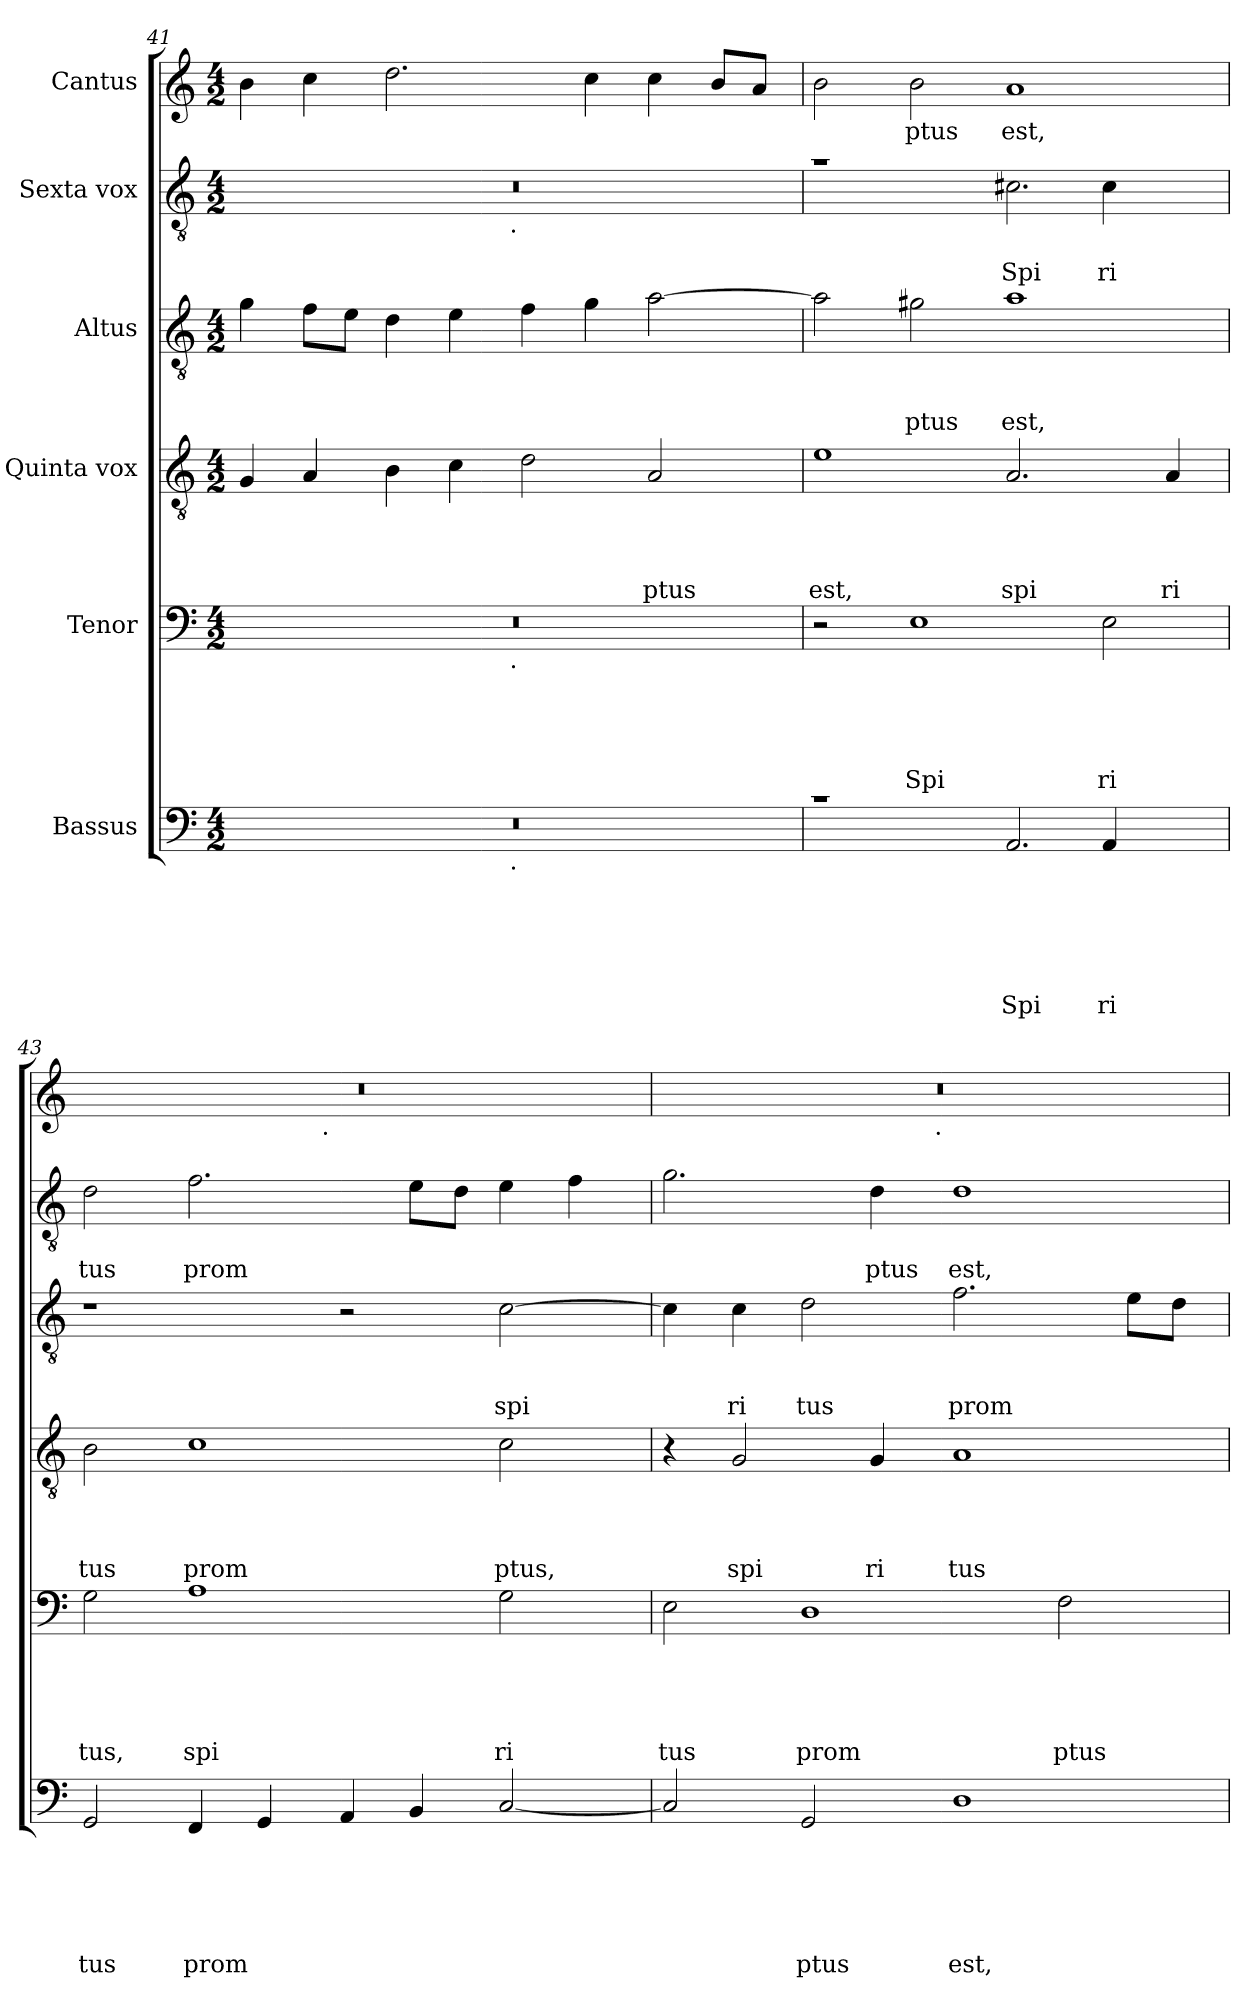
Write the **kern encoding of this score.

**kern	**text	**text	**text	**text	**text	**text	**kern	**text	**text	**text	**text	**text	**kern	**text	**text	**text	**text	**kern	**text	**text	**text	**kern	**text	**text	**kern	**text
*part6	*part6	*part6	*part6	*part6	*part6	*part6	*part5	*part5	*part5	*part5	*part5	*part5	*part4	*part4	*part4	*part4	*part4	*part3	*part3	*part3	*part3	*part2	*part2	*part2	*part1	*part1
*staff6	*staff6	*staff6	*staff6	*staff6	*staff6	*staff6	*staff5	*staff5	*staff5	*staff5	*staff5	*staff5	*staff4	*staff4	*staff4	*staff4	*staff4	*staff3	*staff3	*staff3	*staff3	*staff2	*staff2	*staff2	*staff1	*staff1
*I"Bassus	*	*	*	*	*	*	*I"Tenor	*	*	*	*	*	*I"Quinta vox	*	*	*	*	*I"Altus	*	*	*	*I"Sexta vox	*	*	*I"Cantus	*
*clefF4	*	*	*	*	*	*	*clefF4	*	*	*	*	*	*clefGv2	*	*	*	*	*clefGv2	*	*	*	*clefGv2	*	*	*clefG2	*
*k[]	*	*	*	*	*	*	*k[]	*	*	*	*	*	*k[]	*	*	*	*	*k[]	*	*	*	*k[]	*	*	*k[]	*
*C:	*	*	*	*	*	*	*C:	*	*	*	*	*	*C:	*	*	*	*	*C:	*	*	*	*C:	*	*	*C:	*
*M4/2	*	*	*	*	*	*	*M4/2	*	*	*	*	*	*M4/2	*	*	*	*	*M4/2	*	*	*	*M4/2	*	*	*M4/2	*
=41	=41	=41	=41	=41	=41	=41	=41	=41	=41	=41	=41	=41	=41	=41	=41	=41	=41	=41	=41	=41	=41	=41	=41	=41	=41	=41
*^	*	*	*	*	*	*	*^	*	*	*	*	*	*	*	*	*	*	*	*	*	*	*^	*	*	*	*
0r	2ryy	.	.	.	.	.	.	0r	2ryy	.	.	.	.	.	4G/	.	.	.	.	4g\	.	.	.	0r	2ryy	.	.	4b\	.
.	.	.	.	.	.	.	.	.	.	.	.	.	.	.	4A/	.	.	.	.	8f\L	.	.	.	.	.	.	.	4cc\	.
.	.	.	.	.	.	.	.	.	.	.	.	.	.	.	.	.	.	.	.	8e\J	.	.	.	.	.	.	.	.	.
.	4ryy	.	.	.	.	.	.	.	4ryy	.	.	.	.	.	4B\	.	.	.	.	4d\	.	.	.	.	4ryy	.	.	2.dd\	.
.	8...ryy	.	.	.	.	.	.	.	8...ryy	.	.	.	.	.	4c\	.	.	.	.	4e\	.	.	.	.	8...ryy	.	.	.	.
!	!	!	!	!	!	!	!	!	!	!	!	!	!	!	!	!	!	!	!	!	!	!	!	!	!LO:TX:b:t=.	!	!	!	!
!	!	!	!	!	!	!	!	!	!LO:TX:b:t=.	!	!	!	!	!	!	!	!	!	!	!	!	!	!	!	!	!	!	!	!
!	!LO:TX:b:t=.	!	!	!	!	!	!	!	!	!	!	!	!	!	!	!	!	!	!	!	!	!	!	!	!	!	!	!	!
.	1ryy	.	.	.	.	.	.	.	1ryy	.	.	.	.	.	.	.	.	.	.	.	.	.	.	.	1ryy	.	.	.	.
.	.	.	.	.	.	.	.	.	.	.	.	.	.	.	2d\	.	.	.	.	4f\	.	.	.	.	.	.	.	.	.
.	.	.	.	.	.	.	.	.	.	.	.	.	.	.	.	.	.	.	.	4g\	.	.	.	.	.	.	.	4cc\	.
!	!	!	!	!	!	!	!	!	!	!	!	!	!	!	!	!	!	!	!LO:LY:b	!	!	!	!	!	!	!	!	!	!
.	.	.	.	.	.	.	.	.	.	.	.	.	.	.	2A/	.	.	.	ptus	[>2a\	.	.	.	.	.	.	.	4cc\	.
.	.	.	.	.	.	.	.	.	.	.	.	.	.	.	.	.	.	.	.	.	.	.	.	.	.	.	.	8b/L	.
.	.	.	.	.	.	.	.	.	.	.	.	.	.	.	.	.	.	.	.	.	.	.	.	.	.	.	.	8a/J	.
.	64ryy	.	.	.	.	.	.	.	64ryy	.	.	.	.	.	.	.	.	.	.	.	.	.	.	.	64ryy	.	.	.	.
=42	=42	=42	=42	=42	=42	=42	=42	=42	=42	=42	=42	=42	=42	=42	=42	=42	=42	=42	=42	=42	=42	=42	=42	=42	=42	=42	=42	=42	=42
!	!	!	!	!	!	!	!	!	!	!	!	!	!	!	!	!	!	!	!LO:LY:b	!	!	!	!	!	!	!	!	!	!
*	*	*	*	*	*	*	*	*v	*v	*	*	*	*	*	*	*	*	*	*	*	*	*	*	*	*	*	*	*	*
1rc	1.ryy	.	.	.	.	.	.	2r	.	.	.	.	.	1e	.	.	.	est,	2a\]	.	.	.	1ra	1.ryy	.	.	2b\	.
!	!	!	!	!	!	!	!	!	!	!	!	!	!LO:LY:b	!	!	!	!	!	!	!	!	!LO:LY:b	!	!	!	!	!	!LO:LY:b
.	.	.	.	.	.	.	.	1E	.	.	.	.	Spi	.	.	.	.	.	2g#\	.	.	ptus	.	.	.	.	2b\	-ptus
!	!	!	!	!	!	!	!LO:LY:b	!	!	!	!	!	!	!	!	!	!	!LO:LY:b	!	!	!	!LO:LY:b	!	!	!	!LO:LY:b	!	!LO:LY:b
2.AA/	.	.	.	.	.	.	Spi	.	.	.	.	.	.	2.A/	.	.	.	spi	1a	.	.	est,	2.c#X\	.	.	Spi	1a	est,
!	!	!	!	!	!	!	!LO:LY:b	!	!	!	!	!	!LO:LY:b	!	!	!	!	!	!	!	!	!	!	!	!	!LO:LY:b	!	!
.	4AA/	.	.	.	.	.	ri	2E\	.	.	.	.	ri	.	.	.	.	.	.	.	.	.	.	4c#\	.	ri	.	.
!	!	!	!	!	!	!	!	!	!	!	!	!	!	!	!	!	!	!LO:LY:b	!	!	!	!	!	!	!	!	!	!
4ryy	4ryy	.	.	.	.	.	.	.	.	.	.	.	.	4A/	.	.	.	ri	.	.	.	.	4ryy	4ryy	.	.	.	.
=43	=43	=43	=43	=43	=43	=43	=43	=43	=43	=43	=43	=43	=43	=43	=43	=43	=43	=43	=43	=43	=43	=43	=43	=43	=43	=43	=43	=43
!	!	!	!	!	!	!	!LO:LY:b	!	!	!	!	!	!LO:LY:b	!	!	!	!	!LO:LY:b	!	!	!	!	!	!	!	!LO:LY:b	!	!
*v	*v	*	*	*	*	*	*	*	*	*	*	*	*	*	*	*	*	*	*	*	*	*	*v	*v	*	*	*^	*
2GG/	.	.	.	.	.	tus	2G\	.	.	.	.	tus,	2B\	.	.	.	tus	1r	.	.	.	2d\	.	tus	0r	2ryy	.
!	!	!	!	!	!	!LO:LY:b	!	!	!	!	!	!LO:LY:b	!	!	!	!	!LO:LY:b	!	!	!	!	!	!	!LO:LY:b	!	!	!
4FF/	.	.	.	.	.	prom	1A	.	.	.	.	spi	1c	.	.	.	prom	.	.	.	.	2.f\	.	prom	.	4...ryy	.
4GG/	.	.	.	.	.	.	.	.	.	.	.	.	.	.	.	.	.	.	.	.	.	.	.	.	.	.	.
!	!	!	!	!	!	!	!	!	!	!	!	!	!	!	!	!	!	!	!	!	!	!	!	!	!	!LO:TX:b:t=.	!
.	.	.	.	.	.	.	.	.	.	.	.	.	.	.	.	.	.	.	.	.	.	.	.	.	.	1ryy	.
4AA/	.	.	.	.	.	.	.	.	.	.	.	.	.	.	.	.	.	2r	.	.	.	.	.	.	.	.	.
4BB/	.	.	.	.	.	.	.	.	.	.	.	.	.	.	.	.	.	.	.	.	.	8e\L	.	.	.	.	.
.	.	.	.	.	.	.	.	.	.	.	.	.	.	.	.	.	.	.	.	.	.	8d\J	.	.	.	.	.
!	!	!	!	!	!	!	!	!	!	!	!	!LO:LY:b	!	!	!	!	!LO:LY:b	!	!	!	!LO:LY:b	!	!	!	!	!	!
[<2C/	.	.	.	.	.	.	2G\	.	.	.	.	ri	2c\	.	.	.	ptus,	[>2c\	.	.	spi	4e\	.	.	.	.	.
.	.	.	.	.	.	.	.	.	.	.	.	.	.	.	.	.	.	.	.	.	.	4f\	.	.	.	.	.
.	.	.	.	.	.	.	.	.	.	.	.	.	.	.	.	.	.	.	.	.	.	.	.	.	.	32ryy	.
=44	=44	=44	=44	=44	=44	=44	=44	=44	=44	=44	=44	=44	=44	=44	=44	=44	=44	=44	=44	=44	=44	=44	=44	=44	=44	=44	=44
!	!	!	!	!	!	!	!	!	!	!	!	!LO:LY:b	!	!	!	!	!	!	!	!	!	!	!	!	!	!	!
2C/]	.	.	.	.	.	.	2E\	.	.	.	.	tus	4r	.	.	.	.	4c\]	.	.	.	2.g\	.	.	0r	2ryy	.
!	!	!	!	!	!	!	!	!	!	!	!	!	!	!	!	!	!LO:LY:b	!	!	!	!LO:LY:b	!	!	!	!	!	!
.	.	.	.	.	.	.	.	.	.	.	.	.	2G/	.	.	.	spi	4c\	.	.	ri	.	.	.	.	.	.
!	!	!	!	!	!	!LO:LY:b	!	!	!	!	!	!LO:LY:b	!	!	!	!	!	!	!	!	!LO:LY:b	!	!	!	!	!	!
2GG/	.	.	.	.	.	ptus	1D	.	.	.	.	prom	.	.	.	.	.	2d\	.	.	tus	.	.	.	.	4...ryy	.
!	!	!	!	!	!	!	!	!	!	!	!	!	!	!	!	!	!LO:LY:b	!	!	!	!	!	!	!LO:LY:b	!	!	!
.	.	.	.	.	.	.	.	.	.	.	.	.	4G/	.	.	.	ri	.	.	.	.	4d\	.	ptus	.	.	.
!	!	!	!	!	!	!	!	!	!	!	!	!	!	!	!	!	!	!	!	!	!	!	!	!	!	!LO:TX:b:t=.	!
.	.	.	.	.	.	.	.	.	.	.	.	.	.	.	.	.	.	.	.	.	.	.	.	.	.	1ryy	.
!	!	!	!	!	!	!LO:LY:b	!	!	!	!	!	!	!	!	!	!	!LO:LY:b	!	!	!	!LO:LY:b	!	!	!LO:LY:b	!	!	!
1D	.	.	.	.	.	est,	.	.	.	.	.	.	1A	.	.	.	tus	2.f\	.	.	prom	1d	.	est,	.	.	.
!	!	!	!	!	!	!	!	!	!	!	!	!LO:LY:b	!	!	!	!	!	!	!	!	!	!	!	!	!	!	!
.	.	.	.	.	.	.	2F\	.	.	.	.	ptus	.	.	.	.	.	.	.	.	.	.	.	.	.	.	.
.	.	.	.	.	.	.	.	.	.	.	.	.	.	.	.	.	.	8e\L	.	.	.	.	.	.	.	.	.
.	.	.	.	.	.	.	.	.	.	.	.	.	.	.	.	.	.	8d\J	.	.	.	.	.	.	.	.	.
.	.	.	.	.	.	.	.	.	.	.	.	.	.	.	.	.	.	.	.	.	.	.	.	.	.	32ryy	.
*	*	*	*	*	*	*	*	*	*	*	*	*	*	*	*	*	*	*	*	*	*	*	*	*	*v	*v	*
=	=	=	=	=	=	=	=	=	=	=	=	=	=	=	=	=	=	=	=	=	=	=	=	=	=	=
*-	*-	*-	*-	*-	*-	*-	*-	*-	*-	*-	*-	*-	*-	*-	*-	*-	*-	*-	*-	*-	*-	*-	*-	*-	*-	*-
